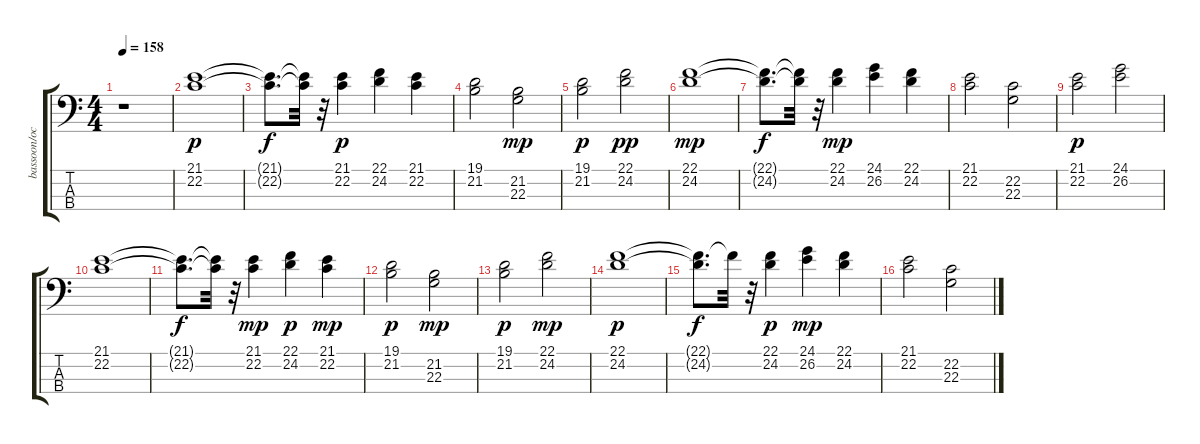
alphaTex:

\track ("bassoon/ocarina" "bassoon/oc") {instrument bassoon}
\staff {score tabs}
\tuning (G2 D2 A1 E1) {hide}
\ts (4 4)
\tempo 158
\clef f4
\ks c
r.1{dy f} |
(21.1 22.2).1{dy p instrument ocarina} |
(21.1{t} 22.2{t}).8{d dy f} (21.1{t} 22.2{t}).32 r.32 (21.1 22.2).4{dy p} (22.1 24.2).4 (21.1 22.2).4 |
(19.1 21.2).2 (21.2 22.3).2{dy mp} |
(19.1 21.2).2{dy p} (22.1 24.2).2{dy pp} |
(22.1 24.2).1{dy mp} |
(22.1{t} 24.2{t}).8{d dy f} (22.1{t} 24.2{t}).32 r.32 (22.1 24.2).4{dy mp} (24.1 26.2).4 (22.1 24.2).4 |
(21.1 22.2).2 (22.2 22.3).2 |
(21.1 22.2).2{dy p} (24.1 26.2).2 |
(21.1 22.2).1 |
(21.1{t} 22.2{t}).8{d dy f} (21.1{t} 22.2{t}).32 r.32 (21.1 22.2).4{dy mp} (22.1 24.2).4{dy p} (21.1 22.2).4{dy mp} |
(19.1 21.2).2{dy p} (21.2 22.3).2{dy mp} |
(19.1 21.2).2{dy p} (22.1 24.2).2{dy mp} |
(22.1 24.2).1{dy p} |
(22.1{t} 24.2{t}).8{d dy f} 22.1{t}.32 r.32 (22.1 24.2).4{dy p} (24.1 26.2).4{dy mp} (22.1 24.2).4 |
(21.1 22.2).2 (22.2 22.3).2
